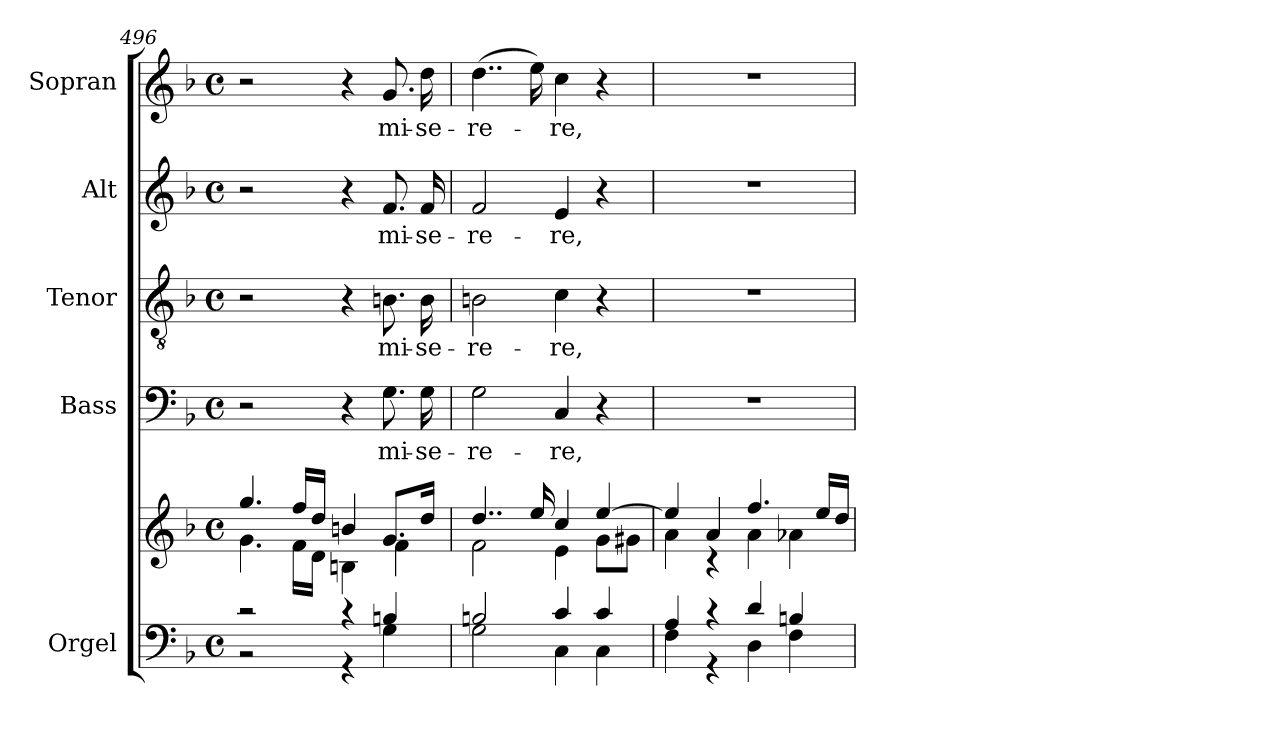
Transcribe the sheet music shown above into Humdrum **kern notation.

**kern	**kern	**kern	**text	**kern	**text	**kern	**text	**kern	**text
*part5	*part5	*part4	*part4	*part3	*part3	*part2	*part2	*part1	*part1
*staff6	*staff5	*staff4	*staff4	*staff3	*staff3	*staff2	*staff2	*staff1	*staff1
*I"Orgel	*	*I"Bass	*	*I"Tenor	*	*I"Alt	*	*I"Sopran	*
*I'Org.	*	*I'B.	*	*I'T.	*	*I'A.	*	*I'S.	*
*clefF4	*clefG2	*clefF4	*	*clefGv2	*	*clefG2	*	*clefG2	*
*k[b-]	*k[b-]	*k[b-]	*	*k[b-]	*	*k[b-]	*	*k[b-]	*
*F:	*F:	*F:	*	*F:	*	*F:	*	*F:	*
*M4/4	*M4/4	*M4/4	*	*M4/4	*	*M4/4	*	*M4/4	*
*met(c)	*met(c)	*met(c)	*	*met(c)	*	*met(c)	*	*met(c)	*
=496	=496	=496	=496	=496	=496	=496	=496	=496	=496
*^	*^	*	*	*	*	*	*	*	*
2r	2r	4.gg/	4.g\	2r	.	2r	.	2r	.	2r	.
.	.	16ff/LL	16f\LL	.	.	.	.	.	.	.	.
.	.	16dd/JJ	16d\JJ	.	.	.	.	.	.	.	.
4r	4r	4bn/	4Bn\	4r	.	4r	.	4r	.	4r	.
!	!	!	!	!	!LO:LY:b	!	!LO:LY:b	!	!LO:LY:b	!	!LO:LY:b
4Bn/	4G\	8.g/L	4f\	8.G\	mi-	8.Bn\	mi-	8.f/	mi-	8.g/	mi-
!	!	!	!	!	!LO:LY:b	!	!LO:LY:b	!	!LO:LY:b	!	!LO:LY:b
.	.	16dd/Jk	.	16G\	-se-	16B\	-se-	16f/	-se-	16dd\	-se-
=497	=497	=497	=497	=497	=497	=497	=497	=497	=497	=497	=497
!	!	!	!	!	!LO:LY:b	!	!LO:LY:b	!	!LO:LY:b	!	!LO:LY:b
2Bn/	2G\	4..dd/	2f\	2G\	-re-	2Bn\	-re-	2f/	-re-	(>4..dd\	-re-
.	.	16ee/	.	.	.	.	.	.	.	16ee\)	.
!	!	!	!	!	!LO:LY:b	!	!LO:LY:b	!	!LO:LY:b	!	!LO:LY:b
4c/	4C\	4cc/	4e\	4C/	-re,	4c\	-re,	4e/	-re,	4cc\	-re,
4c/	4C\	[>4ee/	8g\L	4r	.	4r	.	4r	.	4r	.
.	.	.	8g#X\J	.	.	.	.	.	.	.	.
=498	=498	=498	=498	=498	=498	=498	=498	=498	=498	=498	=498
4A/	4F\	4ee/]	4a\	1r	.	1r	.	1r	.	1r	.
4r	4r	4a/	4rc	.	.	.	.	.	.	.	.
4d/	4D\	4.ff/	4a\	.	.	.	.	.	.	.	.
4Bn/	4F\	.	4a-X\	.	.	.	.	.	.	.	.
.	.	16ee/LL	.	.	.	.	.	.	.	.	.
.	.	16dd/JJ	.	.	.	.	.	.	.	.	.
*v	*v	*	*	*	*	*	*	*	*	*	*
*	*v	*v	*	*	*	*	*	*	*	*
=	=	=	=	=	=	=	=	=	=
*-	*-	*-	*-	*-	*-	*-	*-	*-	*-
